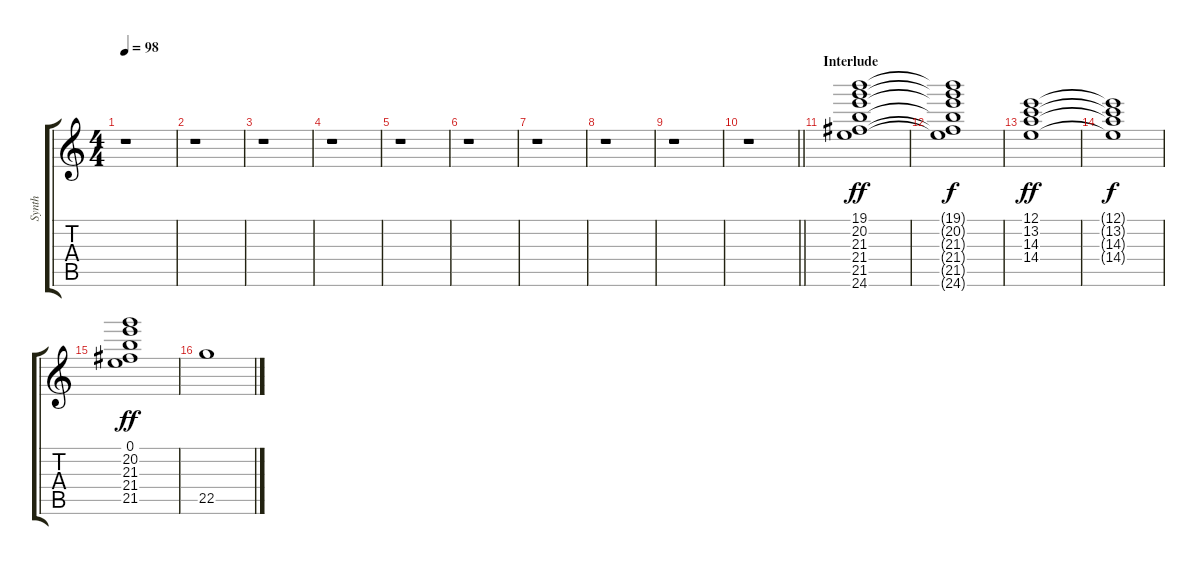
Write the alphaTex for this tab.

\track ("Synth" "Synth") {instrument electricguitarclean}
\staff {score tabs}
\tuning (E4 B3 G3 D3 A2 E2) {hide}
\ts (4 4)
\tempo 98
\clef g2
\ks c
r.1{dy ff} |
r.1 |
r.1 |
r.1 |
r.1 |
r.1 |
r.1 |
r.1 |
r.1 |
\barLineRight lightlight
r.1 |
\section ("" "Interlude")
(19.1 20.2 21.3 21.4 21.5 24.6).1 |
(19.1{t} 20.2{t} 21.3{t} 21.4{t} 21.5{t} 24.6{t}).1{dy f} |
(12.1 13.2 14.3 14.4).1{dy ff} |
(12.1{t} 13.2{t} 14.3{t} 14.4{t}).1{dy f} |
(0.1 20.2 21.3 21.4 21.5).1{dy ff} |
22.5.1
